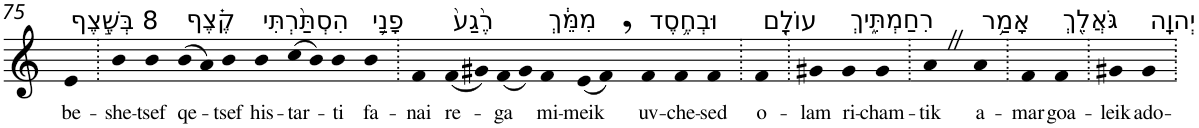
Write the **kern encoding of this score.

**kern	**text
*part1	*part1
*staff1	*staff1
*I"Piano	*
*I'Pno	*
!!LO:PB:g=z
*clefG2	*
*k[]	*
=75	=75
!LO:TX:a:t=8 בְּשֶׁ֣צֶף	!
!	!LO:LY:b
4e	be-
=76.	=76.
!	!LO:LY:b
4b	-she-
!	!LO:LY:b
4b	-tsef
!LO:TX:a:t=קֶ֗צֶף	!
!	!LO:LY:b
(8b	qe-
8a)	.
!	!LO:LY:b
4b	-tsef
!LO:TX:a:t=הִסְתַּ֨רְתִּי	!
!	!LO:LY:b
4b	his-
!	!LO:LY:b
(8cc	-tar-
8b)	.
!	!LO:LY:b
4b	-ti
!LO:TX:a:t=פָנַ֥י	!
!	!LO:LY:b
4b	fa-
=77.	=77.
!	!LO:LY:b
4f	-nai
!LO:TX:a:t=רֶ֙גַע֙	!
!	!LO:LY:b
(8f	re-
8g#X)	.
!	!LO:LY:b
(8f	-ga
8g#)	.
!LO:TX:a:t=מִמֵּ֔ךְ	!
!	!LO:LY:b
4f	mi-
!	!LO:LY:b
(8e	-meik
8f,)	.
!LO:TX:a:t=וּבְחֶ֥סֶד	!
!	!LO:LY:b
4f	uv-
!	!LO:LY:b
4f	-che-
!	!LO:LY:b
4f	-sed
=78.	=78.
!LO:TX:a:t=עוֹלָ֖ם	!
!	!LO:LY:b
4f	o-
=79.	=79.
!	!LO:LY:b
4g#X	-lam
!LO:TX:a:t=רִחַמְתִּ֑יךְ	!
!	!LO:LY:b
4g#	ri-
!	!LO:LY:b
4g#	-cham-
=80.	=80.
!	!LO:LY:b
4aZ	-tik
!LO:TX:a:t=אָמַ֥ר	!
!	!LO:LY:b
4a	a-
=81.	=81.
!	!LO:LY:b
4f	-mar
!LO:TX:a:t=גֹּאֲלֵ֖ךְ	!
!	!LO:LY:b
4f	goa-
=82.	=82.
!	!LO:LY:b
4g#X	-leik
!LO:TX:a:t=יְהוָֽה	!
!	!LO:LY:b
4g#	ado-
=.	=.
*-	*-
